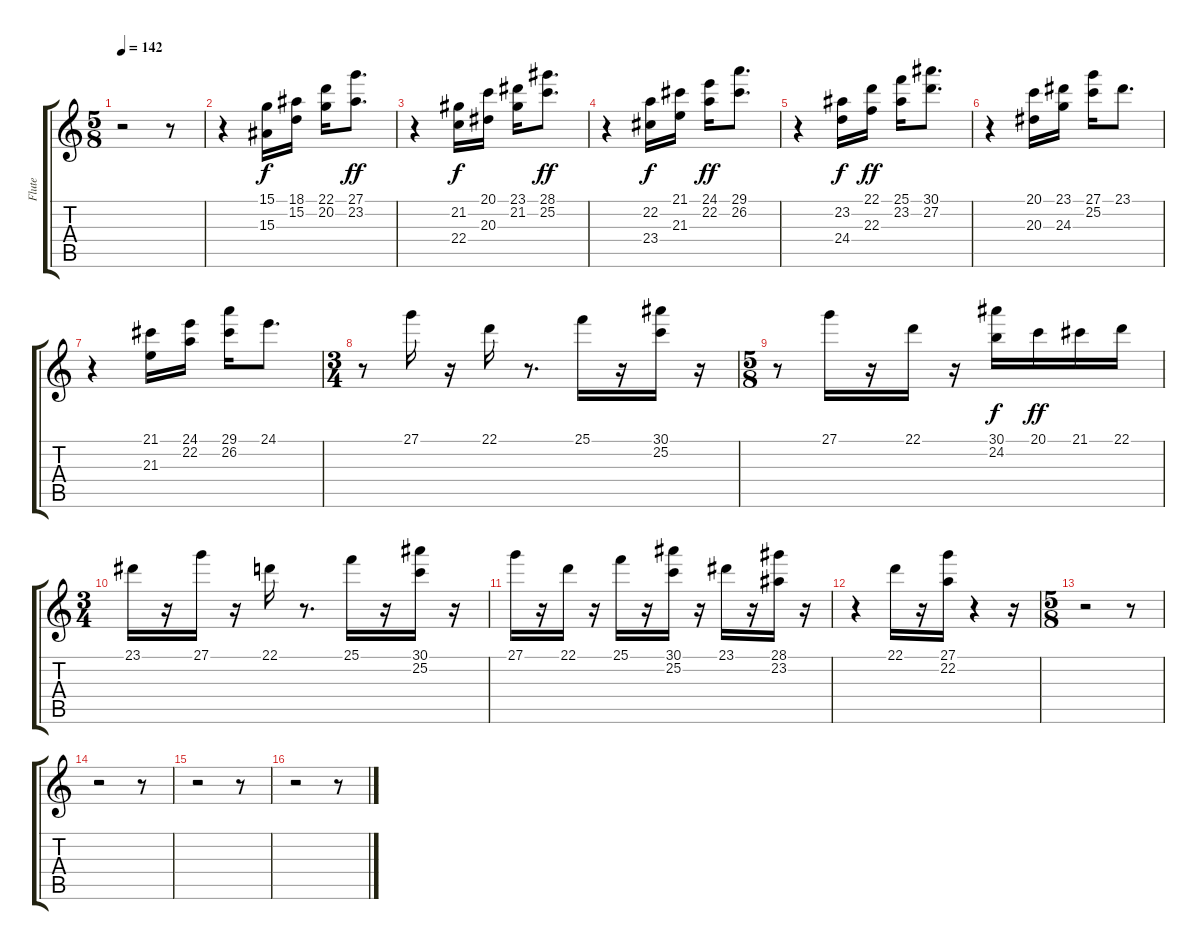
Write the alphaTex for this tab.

\track ("Flute                               " "Flute     ") {instrument flute}
\staff {score tabs}
\tuning (E4 B3 G3 D3 A2 E2) {hide}
\ts (5 8)
\tempo 142
\clef g2
\ks c
r.2{dy ff} r.8 |
r.4 (15.1 15.3).16{dy f} (18.1 15.2).16 (22.1 20.2).16 (27.1 23.2).8{d dy ff} |
r.4 (21.2 22.4).16{dy f} (20.1 20.3).16 (23.1 21.2).16 (28.1 25.2).8{d dy ff} |
r.4 (22.2 23.4).16{dy f} (21.1 21.3).16 (24.1 22.2).16{dy ff} (29.1 26.2).8{d} |
r.4 (23.2 24.4).16{dy f} (22.1 22.3).16{dy ff} (25.1 23.2).16 (30.1 27.2).8{d} |
r.4 (20.1 20.3).16 (23.1 24.3).16 (27.1 25.2).16 23.1.8{d} |
r.4 (21.1 21.3).16 (24.1 22.2).16 (29.1 26.2).16 24.1.8{d} |
\ts (3 4)
r.8 27.1.16 r.16 22.1.16 r.8{d} 25.1.16 r.16 (30.1 25.2).16 r.16 |
\ts (5 8)
r.8 27.1.16 r.16 22.1.16 r.16 (30.1 24.2).16{dy f} 20.1.16{dy ff} 21.1.16 22.1.16 |
\ts (3 4)
23.1.16 r.16 27.1.16 r.16 22.1.16 r.8{d} 25.1.16 r.16 (30.1 25.2).16 r.16 |
27.1.16 r.16 22.1.16 r.16 25.1.16 r.16 (30.1 25.2).16 r.16 23.1.16 r.16 (28.1 23.2).16 r.16 |
r.4 22.1.16 r.16 (27.1 22.2).16 r.4 r.16 |
\ts (5 8)
r.2 r.8 |
r.2 r.8 |
r.2 r.8 |
r.2 r.8
